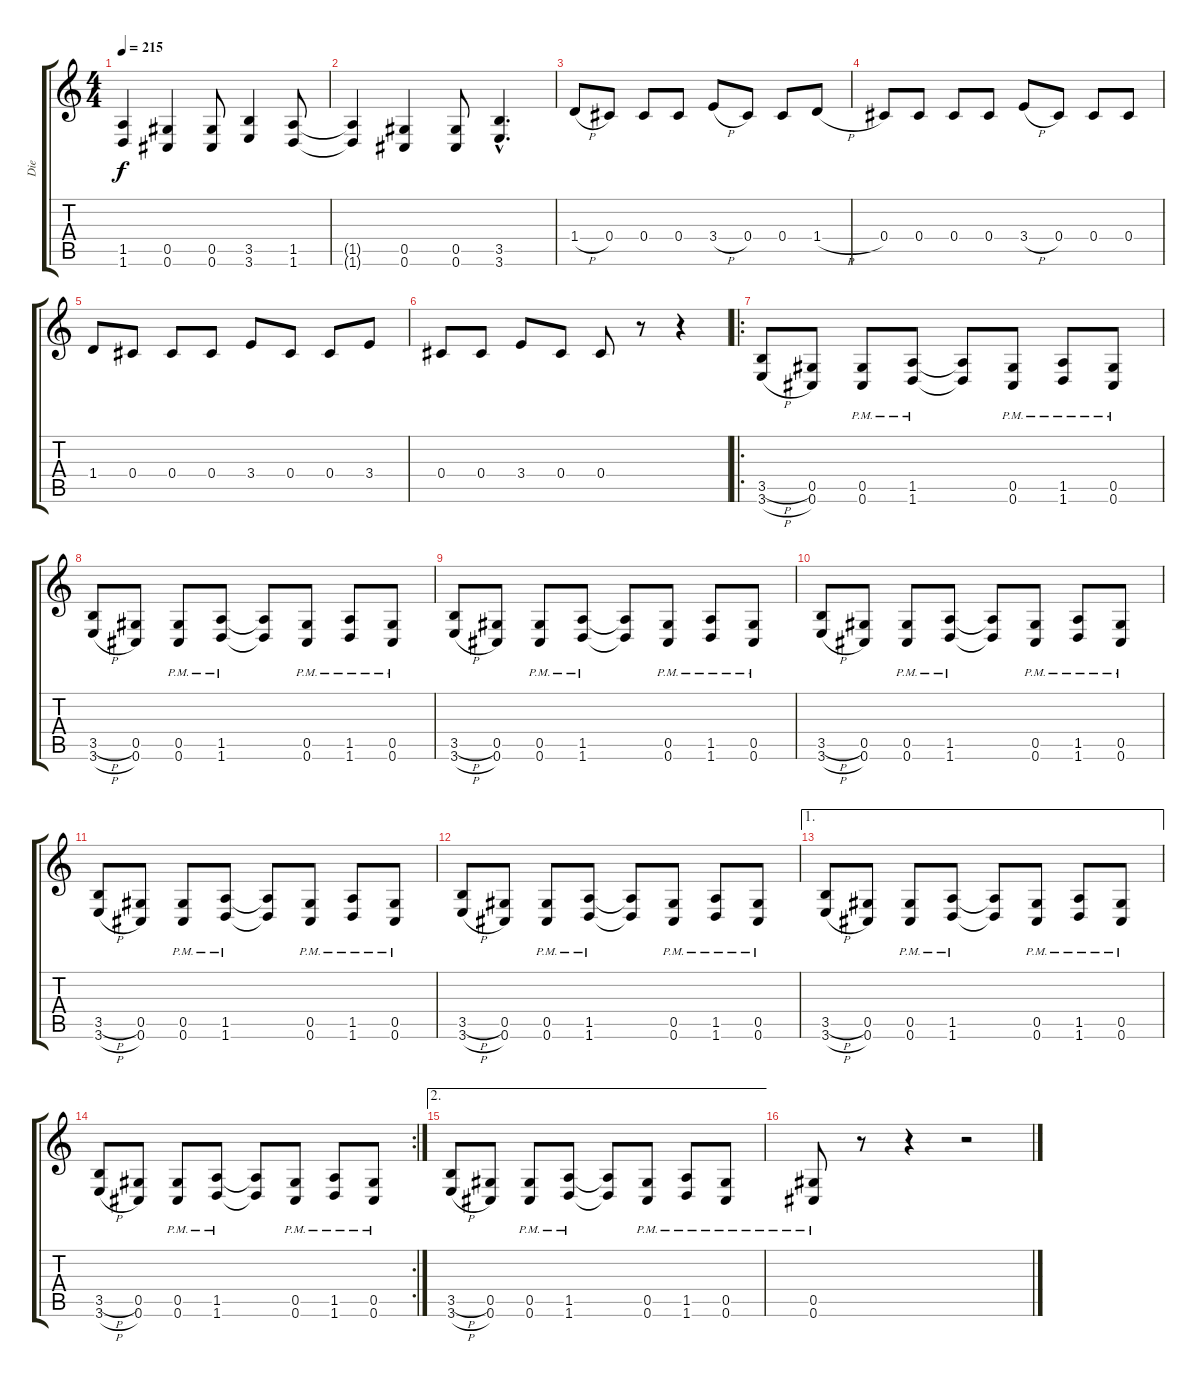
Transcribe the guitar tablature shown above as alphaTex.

\track ("Die" "Die") {instrument overdrivenguitar}
\staff {score tabs}
\tuning (Eb4 Bb3 Gb3 Db3 Ab2 Db2) {hide}
\ts (4 4)
\tempo 215
\clef g2
\ks aminor
(1.5{t} 1.6{t}).4{dy f} (0.5 0.6).4 (0.5 0.6).8 (3.5 3.6).4 (1.5 1.6).8 |
(1.5{t} 1.6{t}).4 (0.5 0.6).4 (0.5 0.6).8 (3.5{hac} 3.6{hac}).4{d} |
1.4{h}.8 0.4.8 0.4.8 0.4.8 3.4{h}.8 0.4.8 0.4.8 1.4{h}.8 |
0.4.8 0.4.8 0.4.8 0.4.8 3.4{h}.8 0.4.8 0.4.8 0.4.8 |
1.4.8 0.4.8 0.4.8 0.4.8 3.4.8 0.4.8 0.4.8 3.4.8 |
0.4.8 0.4.8 3.4.8 0.4.8 0.4.8 r.8 r.4 |
\ro
(3.5{h} 3.6{h}).8 (0.5 0.6).8 (0.5{pm} 0.6{pm}).8 (1.5{pm} 1.6{pm}).8 (1.5{t} 1.6{t}).8 (0.5{pm} 0.6{pm}).8 (1.5{pm} 1.6{pm}).8 (0.5{pm} 0.6{pm}).8 |
(3.5{h} 3.6{h}).8 (0.5 0.6).8 (0.5{pm} 0.6{pm}).8 (1.5{pm} 1.6{pm}).8 (1.5{t} 1.6{t}).8 (0.5{pm} 0.6{pm}).8 (1.5{pm} 1.6{pm}).8 (0.5{pm} 0.6{pm}).8 |
(3.5{h} 3.6{h}).8 (0.5 0.6).8 (0.5{pm} 0.6{pm}).8 (1.5{pm} 1.6{pm}).8 (1.5{t} 1.6{t}).8 (0.5{pm} 0.6{pm}).8 (1.5{pm} 1.6{pm}).8 (0.5{pm} 0.6{pm}).8 |
(3.5{h} 3.6{h}).8 (0.5 0.6).8 (0.5{pm} 0.6{pm}).8 (1.5{pm} 1.6{pm}).8 (1.5{t} 1.6{t}).8 (0.5{pm} 0.6{pm}).8 (1.5{pm} 1.6{pm}).8 (0.5{pm} 0.6{pm}).8 |
(3.5{h} 3.6{h}).8 (0.5 0.6).8 (0.5{pm} 0.6{pm}).8 (1.5{pm} 1.6{pm}).8 (1.5{t} 1.6{t}).8 (0.5{pm} 0.6{pm}).8 (1.5{pm} 1.6{pm}).8 (0.5{pm} 0.6{pm}).8 |
(3.5{h} 3.6{h}).8 (0.5 0.6).8 (0.5{pm} 0.6{pm}).8 (1.5{pm} 1.6{pm}).8 (1.5{t} 1.6{t}).8 (0.5{pm} 0.6{pm}).8 (1.5{pm} 1.6{pm}).8 (0.5{pm} 0.6{pm}).8 |
\ae 1
(3.5{h} 3.6{h}).8 (0.5 0.6).8 (0.5{pm} 0.6{pm}).8 (1.5{pm} 1.6{pm}).8 (1.5{t} 1.6{t}).8 (0.5{pm} 0.6{pm}).8 (1.5{pm} 1.6{pm}).8 (0.5{pm} 0.6{pm}).8 |
\rc 2
(3.5{h} 3.6{h}).8 (0.5 0.6).8 (0.5{pm} 0.6{pm}).8 (1.5{pm} 1.6{pm}).8 (1.5{t} 1.6{t}).8 (0.5{pm} 0.6{pm}).8 (1.5{pm} 1.6{pm}).8 (0.5{pm} 0.6{pm}).8 |
\ae 2
(3.5{h} 3.6{h}).8 (0.5 0.6).8 (0.5{pm} 0.6{pm}).8 (1.5{pm} 1.6{pm}).8 (1.5{t} 1.6{t}).8 (0.5{pm} 0.6{pm}).8 (1.5{pm} 1.6{pm}).8 (0.5{pm} 0.6{pm}).8 |
(0.5{pm} 0.6{pm}).8 r.8 r.4 r.2
